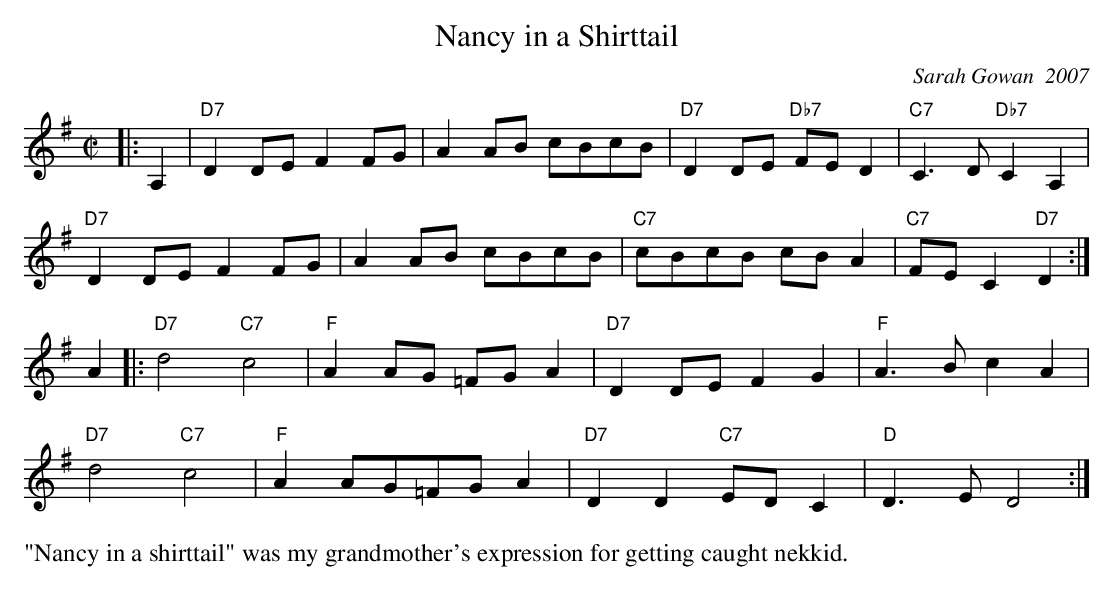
X:1
T:Nancy in a Shirttail
C:Sarah Gowan  2007
M:C|
L:1/8
K:Dmix
|:A,2|"D7"D2DE F2FG|A2AB cBcB|"D7"D2DE"Db7" FED2|"C7"C2>D2"Db7"C2 A,2|
"D7"D2DE F2FG|A2AB cBcB|"C7"cBcB cBA2|"C7"FEC2"D7"D2:|
A2|:"D7"d4"C7"c4|"F"A2 AG =FGA2|"D7"D2 DEF2G2|"F"A2>B2c2A2|
"D7"d4"C7"c4|"F"A2 AG=FGA2|"D7"D2 D2 "C7"EDC2|"D"D2>E2D4:|
